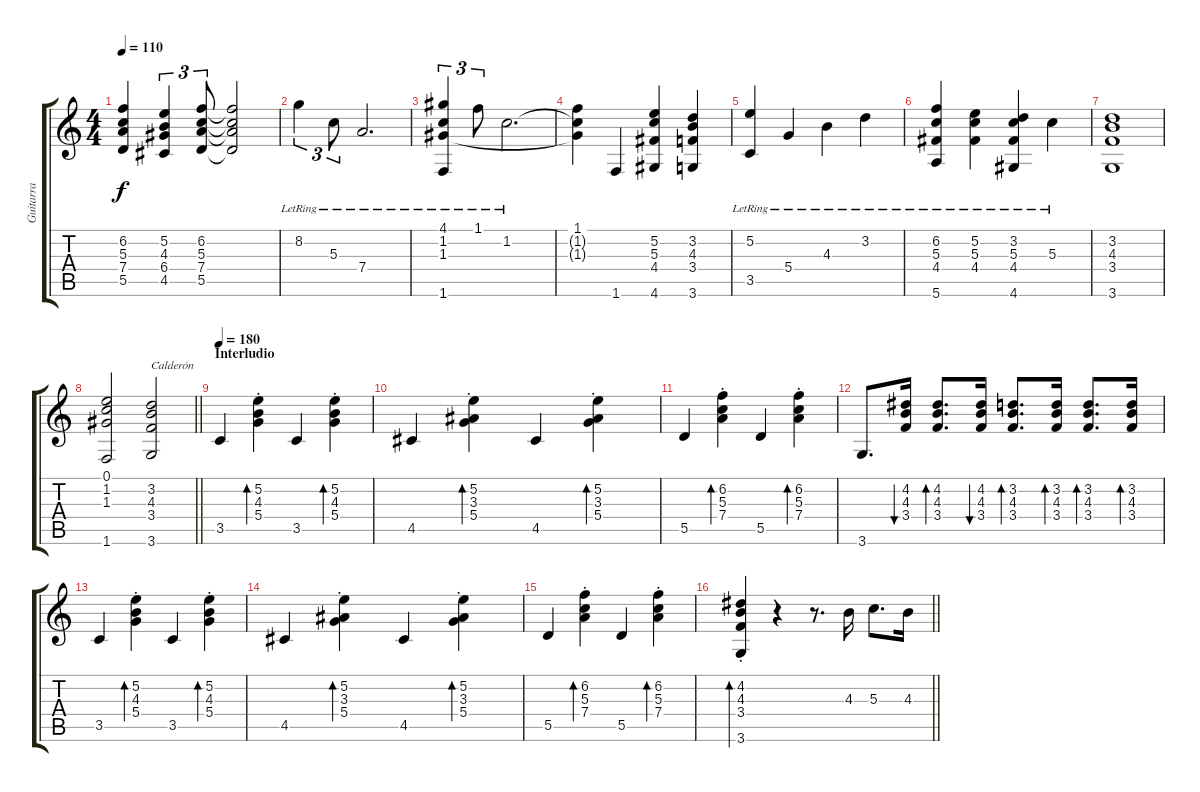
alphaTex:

\track ("Guitarra" "Guitarra") {instrument electricguitarjazz}
\staff {score tabs}
\tuning (E4 B3 G3 D3 A2 E2) {hide}
\ts (4 4)
\tempo 110
\clef g2
\ks c
(6.2 5.3 7.4 5.5).4{dy f} (5.2 4.3 6.4 4.5).4{tu (3 2)} (6.2 5.3 7.4 5.5).8{tu (3 2)} (6.2{t} 5.3{t} 7.4{t} 5.5{t}).2 |
8.2{lr}.4{tu (3 2)} 5.3{lr}.8{tu (3 2)} 7.4{lr}.2{d} |
(4.1{lr} 1.2{lr} 1.3{lr} 1.6{lr}).4{tu (3 2)} 1.1{lr}.8{tu (3 2)} 1.2{lr}.2{d} |
(1.1 1.2{t} 1.3{t}).4 1.6.4 (5.2 5.3 4.4 4.6).4 (3.2 4.3 3.4 3.6).4 |
(5.2{lr} 3.5{lr}).4 5.4{lr}.4 4.3{lr}.4 3.2{lr}.4 |
(6.2{lr} 5.3{lr} 4.4{lr} 5.6{lr}).4 (5.2{lr} 5.3{lr} 4.4{lr}).4 (3.2{lr} 5.3{lr} 4.4{lr} 4.6{lr}).4 5.3{lr}.4 |
(3.2 4.3 3.4 3.6).1 |
\barLineRight lightlight
(0.1 1.2 1.3 1.6).2 (3.2 4.3 3.4 3.6).2{txt "Calderón"} |
\section ("" "Interludio")
\tempo 180
3.5.4 (5.2{st} 4.3{st} 5.4{st}).4{bd 60} 3.5.4 (5.2{st} 4.3{st} 5.4{st}).4{bd 60} |
4.5.4 (5.2{st} 3.3{st} 5.4{st}).4{bd 60} 4.5.4 (5.2{st} 3.3{st} 5.4{st}).4{bd 60} |
5.5.4 (6.2{st} 5.3{st} 7.4{st}).4{bd 60} 5.5.4 (6.2{st} 5.3{st} 7.4{st}).4{bd 60} |
3.6.8{d} (4.2 4.3 3.4).16{bu 60} (4.2 4.3 3.4).8{d bd 60} (4.2 4.3 3.4).16{bu 60} (3.2 4.3 3.4).8{d bd 60} (3.2 4.3 3.4).16{bd 60} (3.2 4.3 3.4).8{d bd 60} (3.2 4.3 3.4).16{bd 60} |
3.5.4 (5.2{st} 4.3{st} 5.4{st}).4{bd 60} 3.5.4 (5.2{st} 4.3{st} 5.4{st}).4{bd 60} |
4.5.4 (5.2{st} 3.3{st} 5.4{st}).4{bd 60} 4.5.4 (5.2{st} 3.3{st} 5.4{st}).4{bd 60} |
5.5.4 (6.2{st} 5.3{st} 7.4{st}).4{bd 60} 5.5.4 (6.2{st} 5.3{st} 7.4{st}).4{bd 60} |
\barLineRight lightlight
(4.2{st} 4.3{st} 3.4{st} 3.6{st}).4{bd 120} r.4 r.8{d} 4.3.16 5.3.8{d} 4.3.16
